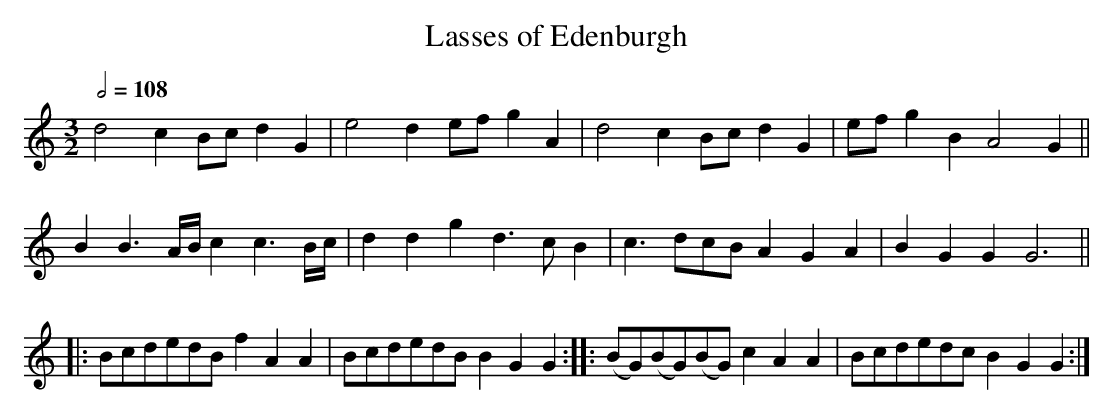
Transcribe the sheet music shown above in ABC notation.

X:1
T:Lasses of Edenburgh
M:3/2
L:1/8
Q:1/2=108
K:G Mixolydian
   d4c2        Bc d2G2  |e4  d2 efg2A2 |\
   d4c2        Bc d2G2  |efg2B2 A4  G2||
   B2 B3A/B/   c2 c3B/c/|d2d2g2 d3 cB2 |\
   c3dcB       A2 G2A2  |B2G2G2 G6    ||
|: BcdedB      f2 A2A2  |BcdedB B2G2G2::\
  (BG)(BG)(BG) c2 A2A2  |Bcdedc B2G2G2:|
